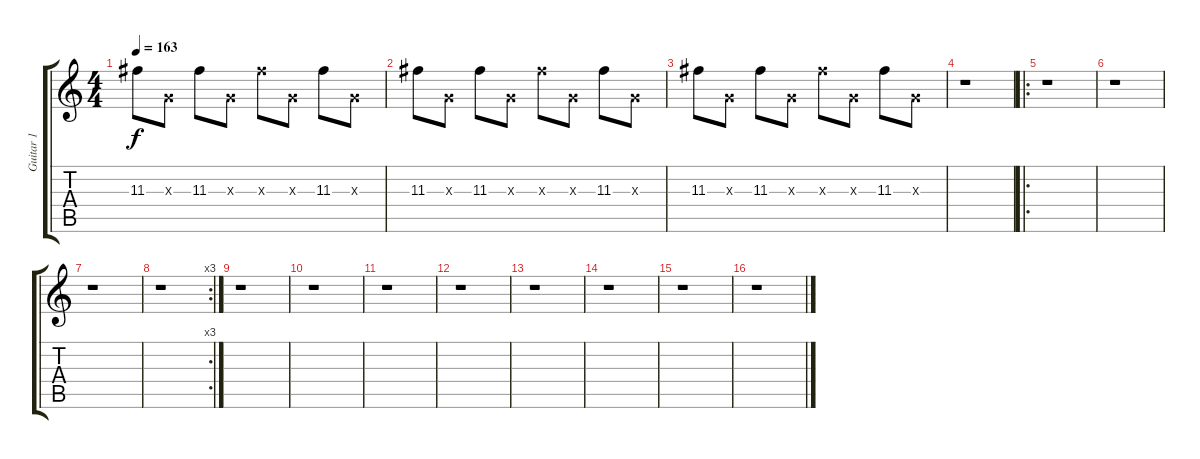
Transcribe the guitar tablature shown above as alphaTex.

\track ("Guitar 1" "Guitar 1") {instrument overdrivenguitar}
\staff {score tabs}
\tuning (E4 B3 G3 D3 A2 E2) {hide}
\ts (4 4)
\tempo 163
\clef g2
\ks c
11.3.8{dy f} 0.3{x}.8 11.3.8 0.3{x}.8 11.3{x}.8 0.3{x}.8 11.3.8 0.3{x}.8 |
11.3.8 0.3{x}.8 11.3.8 0.3{x}.8 11.3{x}.8 0.3{x}.8 11.3.8 0.3{x}.8 |
11.3.8 0.3{x}.8 11.3.8 0.3{x}.8 11.3{x}.8 0.3{x}.8 11.3.8 0.3{x}.8 |
r.1 |
\ro
r.1 |
r.1 |
r.1 |
\rc 3
r.1 |
r.1 |
r.1 |
r.1 |
r.1 |
r.1 |
r.1 |
r.1 |
r.1
